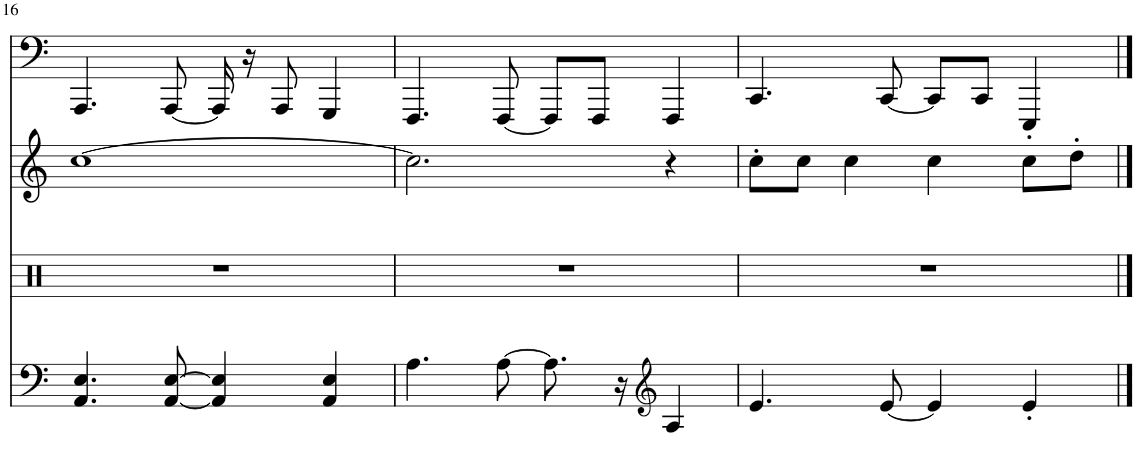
**kern	**kern	**kern	**kern
*part4	*part3	*part2	*part1
*staff4	*staff3	*staff2	*staff1
*I"Jazz Guitar	*I"Percussion	*I"Calliope	*I"Fingered Bass
!!LO:PB:g=z
*clefF4	*clefX	*clefG2	*clefF4
*k[]	*k[]	*k[]	*k[]
*M4/4	*M4/4	*M4/4	*M4/4
=16	=16	=16	=16
4.AA/ 4.E/	1r	[1cc	4.AAA/
[8AA/ [8E/	.	.	[8AAA/
4AA/] 4E/]	.	.	16AAA/]
.	.	.	16r
.	.	.	8AAA/
4AA/ 4E/	.	.	4GGG/
=17	=17	=17	=17
4.A\	1r	2.cc\]	4.FFF/
[8A\	.	.	[8FFF/
8.A\]	.	.	8FFF/L]
.	.	.	8FFF/J
16r	.	.	.
*clefG2	*	*	*
4A/	.	4r	4FFF/
=18	=18	=18	=18
4.e/	1r	8cc'\L	4.CC/
.	.	8cc\J	.
.	.	4cc\	.
[8e/	.	.	[8CC/
4e/]	.	4cc\	8CC/L]
.	.	.	8CC/J
4e'/	.	8cc\L	4EEE'/
.	.	8dd'\J	.
==	==	==	==
*-	*-	*-	*-
